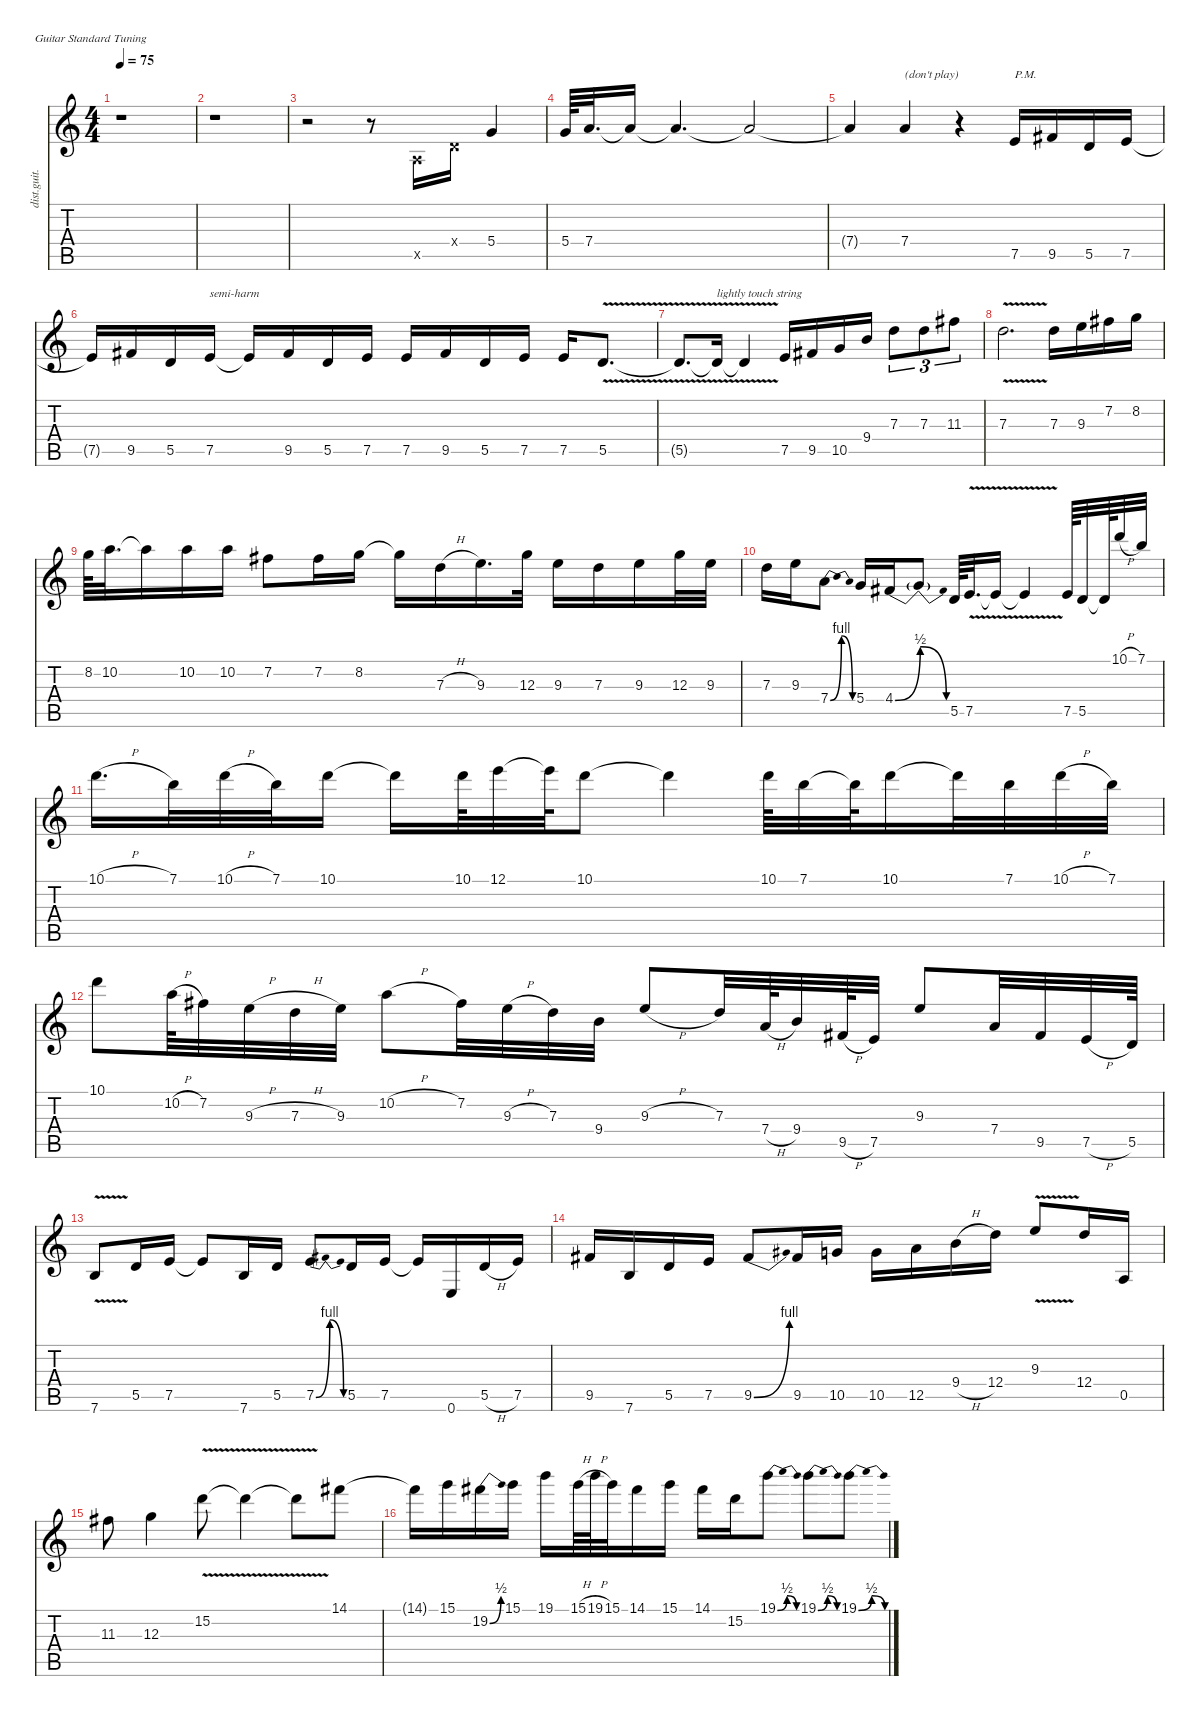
\defaultSystemsLayout 4
\hideDynamics
\bracketExtendMode nobrackets
\otherSystemsTrackNameOrientation horizontal
\track ("Distortion" "dist.guit.") {instrument distortionguitar}
\staff {score tabs}
\tuning (E4 B3 G3 D3 A2 E2)
\ts (4 4)
\tempo 75
\clef g2
\ks c
r.1{dy f beam Down} |
r.1{beam Down} |
r.2{beam Down} r.8{beam Down} 0.5{x}.16{beam Up} 0.4{x}.16{beam Up} 5.4.4{beam Up} |
5.4.64{beam Up} 7.4.32{d beam Up} 7.4{t}.16{beam Up} 7.4{t}.4{d beam Up} 7.4{t}.2{beam Up} |
7.4{t}.4{beam Up} 7.4.4{txt "(don't play)" beam Up} r.4{beam Up} 7.5.16{txt "P.M." beam Up} 9.5{acc #}.16{beam Up} 5.5.16{beam Up} 7.5.16{beam Up} |
7.5{t}.16{beam Up} 9.5{acc #}.16{beam Up} 5.5.16{beam Up} 7.5.16{txt "semi-harm" beam Up} 7.5{t}.16{beam Up} 9.5{acc #}.16{beam Up} 5.5.16{beam Up} 7.5.16{beam Up} 7.5.16{beam Up} 9.5{acc #}.16{beam Up} 5.5.16{beam Up} 7.5.16{beam Up} 7.5.16{beam Up} 5.5{v}.8{d beam Up} |
5.5{v t}.8{d beam Up} 5.5{v t}.16{txt "lightly touch string" beam Up} 5.5{v t}.4{beam Up} 7.5.16{beam Up} 9.5{acc #}.16{beam Up} 10.5.16{beam Up} 9.4.16{beam Up} 7.3.8{tu (3 2) beam Down} 7.3.8{tu (3 2) beam Down} 11.3{acc #}.8{tu (3 2) beam Down} |
7.3{v}.2{d beam Down} 7.3.16{beam Down} 9.3.16{beam Down} 7.2{acc #}.16{beam Down} 8.2.16{beam Down} |
8.2.64{beam Down} 10.2.32{d beam Down} 10.2{t}.16{beam Down} 10.2.16{beam Down} 10.2.16{beam Down} 7.2{acc #}.8{beam Down} 7.2{acc #}.16{beam Down} 8.2.16{beam Down} 8.2{t}.16{beam Down} 7.3{h}.16{beam Down} 9.3.16{d beam Down} 12.3.32{beam Down} 9.3.16{beam Down} 7.3.16{beam Down} 9.3.16{beam Down} 12.3.32{beam Down} 9.3.32{beam Down} |
7.3.16{beam Down} 9.3.16{beam Down} 7.4{be (bendrelease 0 0 15 4 30 4 45 0)}.8{beam Down} 5.4.16{beam Up} 4.4{be (bend 0 0 60 2) acc #}.16{beam Up} 4.4{be (release 0 2 60 0) t}.8{beam Up} 5.5.64{beam Up} 7.5{v}.32{d beam Up} 7.5{v t}.16{beam Up} 7.5{v t}.4{beam Up} 7.5.64{beam Up} 5.5.32{beam Up} 5.5{t}.64{beam Up} 10.1{h}.32{beam Up} 7.1.32{beam Up} |
10.1{h}.16{d beam Down} 7.1.32{beam Down} 10.1{h}.32{beam Down} 7.1.32{beam Down} 10.1.16{beam Down} 10.1{t}.16{beam Down} 10.1.64{beam Down} 12.1.32{beam Down} 12.1{t}.64{beam Down} 10.1.8{beam Down} 10.1{t}.4{beam Down} 10.1.64{beam Down} 7.1.32{beam Down} 7.1{t}.64{beam Down} 10.1.16{beam Down} 10.1{t}.32{beam Down} 7.1.32{beam Down} 10.1{h}.32{beam Down} 7.1.32{beam Down} |
10.1.8{beam Down} 10.2{h}.64{beam Down} 7.2{acc #}.32{beam Down} 9.3{h}.32{beam Down} 7.3{h}.32{beam Down} 9.3.32{beam Down} 10.2{h}.8{beam Down} 7.2{acc #}.32{beam Down} 9.3{h}.32{beam Down} 7.3.32{beam Down} 9.4.32{beam Down} 9.3{h}.8{beam Up} 7.3.32{beam Up} 7.4{h}.64{beam Up} 9.4.32{beam Up} 9.5{h acc #}.64{beam Up} 7.5.32{beam Up} 9.3.8{beam Up} 7.4.32{beam Up} 9.5{acc #}.32{beam Up} 7.5{h}.32{beam Up} 5.5.64{beam Up} |
7.6{v}.8{beam Up} 5.5.16{beam Up} 7.5.16{beam Up} 7.5{t}.8{beam Up} 7.6.16{beam Up} 5.5.16{beam Up} 7.5{be (bendrelease 0 0 15 4 30 4 45 0)}.8{beam Up} 5.5.16{beam Up} 7.5.16{beam Up} 7.5{t}.16{beam Up} 0.6.16{beam Up} 5.5{h}.16{beam Up} 7.5.16{beam Up} |
9.5{acc #}.16{beam Up} 7.6.16{beam Up} 5.5.16{beam Up} 7.5.16{beam Up} 9.5{be (bend 0 0 30 4) acc #}.8{beam Up} 9.5{acc #}.16{beam Up} 10.5.16{beam Up} 10.5.16{beam Down} 12.5.16{beam Down} 9.4{h}.16{beam Down} 12.4.16{beam Down} 9.3{v}.8{beam Up} 12.4.16{beam Up} 0.5.16{beam Up} |
11.3{acc #}.8{beam Down} 12.3.4{beam Down} 15.2{v}.8{beam Down} 15.2{v t}.4{beam Down} 15.2{v t}.8{beam Down} 14.1{acc #}.8{beam Down} |
14.1{t acc #}.16{beam Down} 15.1.16{beam Down} 19.2{be (bend 0 0 30 2) acc #}.16{beam Down} 15.1.16{beam Down} 19.1.16{beam Down} 15.1{h}.64{beam Down} 19.1{h}.64{beam Down} 15.1.32{beam Down} 14.1{acc #}.16{beam Down} 15.1.16{beam Down} 14.1{acc #}.16{beam Down} 15.2.16{beam Down} 19.1{be (bendrelease 0 0 15 2 30 2 45 0)}.8{beam Down} 19.1{be (bendrelease 0 0 15 2 30 2 45 0)}.8{beam Down} 19.1{be (bendrelease 0 0 15 2 30 2 45 0)}.8{beam Down}
